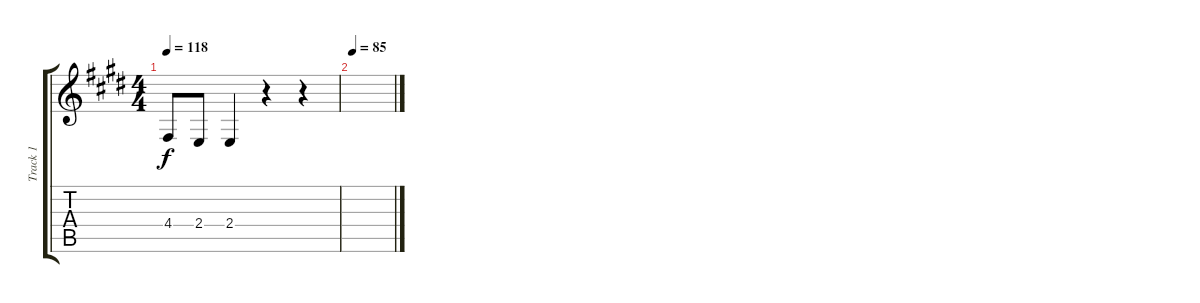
\track ("Track 1" "Track 1") {instrument clarinet}
\staff {score tabs}
\tuning (E4 B3 G3 D3 A2 E2) {hide}
\ts (4 4)
\tempo 118
\clef g2
\ks e
4.4.8{dy f} 2.4.8 2.4.4 r.4 r.4 |
\tempo 85
